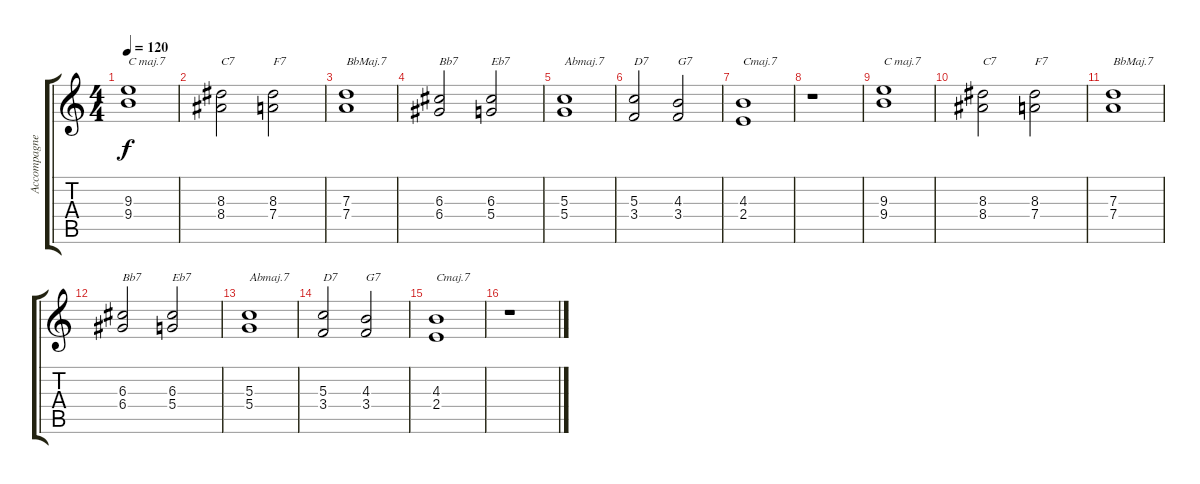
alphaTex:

\track ("Accompagnement" "Accompagne") {instrument electricguitarjazz}
\staff {score tabs}
\tuning (E4 B3 G3 D3 A2 E2) {hide}
\ts (4 4)
\tempo 120
\clef g2
\ks c
(9.3 9.4).1{txt "C maj.7" dy f instrument electricguitarjazz} |
(8.3 8.4).2{txt "C7"} (8.3 7.4).2{txt "F7"} |
(7.3 7.4).1{txt "BbMaj.7"} |
(6.3 6.4).2{txt "Bb7"} (6.3 5.4).2{txt "Eb7"} |
(5.3 5.4).1{txt "Abmaj.7"} |
(5.3 3.4).2{txt "D7"} (4.3 3.4).2{txt "G7"} |
(4.3 2.4).1{txt "Cmaj.7"} |
r.1 |
(9.3 9.4).1{txt "C maj.7"} |
(8.3 8.4).2{txt "C7"} (8.3 7.4).2{txt "F7"} |
(7.3 7.4).1{txt "BbMaj.7"} |
(6.3 6.4).2{txt "Bb7"} (6.3 5.4).2{txt "Eb7"} |
(5.3 5.4).1{txt "Abmaj.7"} |
(5.3 3.4).2{txt "D7"} (4.3 3.4).2{txt "G7"} |
(4.3 2.4).1{txt "Cmaj.7"} |
r.1
